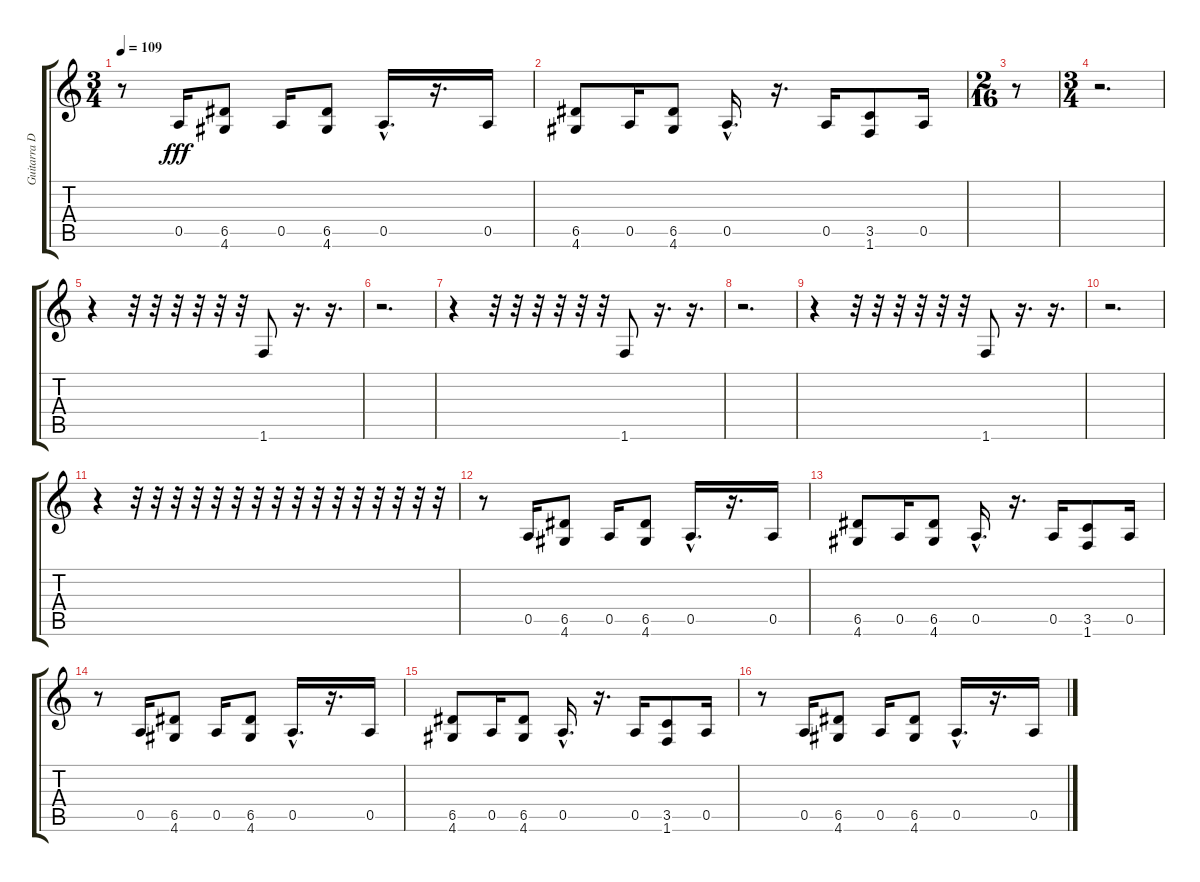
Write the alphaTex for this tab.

\track ("Guitarra Dist. 1" "Guitarra D") {instrument distortionguitar}
\staff {score tabs}
\tuning (E4 B3 G3 D3 A2 E2) {hide}
\ts (3 4)
\tempo 109
\clef g2
\ks c
r.8{dy fff} 0.5.16 (6.5 4.6).8 0.5.16 (6.5 4.6).8 0.5{hac}.16{d} r.16{d} 0.5.16 |
(6.5 4.6).8 0.5.16 (6.5 4.6).8 0.5{hac}.16{d} r.16{d} 0.5.16 (3.5 1.6).8 0.5.16 |
\ts (2 16)
r.8 |
\ts (3 4)
r.2{d} |
r.4 r.32 r.32 r.32 r.32 r.32 r.32 1.6.8 r.16{d} r.16{d} |
r.2{d} |
r.4 r.32 r.32 r.32 r.32 r.32 r.32 1.6.8 r.16{d} r.16{d} |
r.2{d} |
r.4 r.32 r.32 r.32 r.32 r.32 r.32 1.6.8 r.16{d} r.16{d} |
r.2{d} |
r.4 r.32 r.32 r.32 r.32 r.32 r.32 r.32 r.32 r.32 r.32 r.32 r.32 r.32 r.32 r.32 r.32 |
r.8 0.5.16{balance 0} (6.5 4.6).8 0.5.16 (6.5 4.6).8 0.5{hac}.16{d} r.16{d} 0.5.16 |
(6.5 4.6).8 0.5.16 (6.5 4.6).8 0.5{hac}.16{d} r.16{d} 0.5.16 (3.5 1.6).8 0.5.16 |
r.8 0.5.16 (6.5 4.6).8 0.5.16 (6.5 4.6).8 0.5{hac}.16{d} r.16{d} 0.5.16 |
(6.5 4.6).8 0.5.16 (6.5 4.6).8 0.5{hac}.16{d} r.16{d} 0.5.16 (3.5 1.6).8 0.5.16 |
r.8 0.5.16 (6.5 4.6).8 0.5.16 (6.5 4.6).8 0.5{hac}.16{d} r.16{d} 0.5.16
